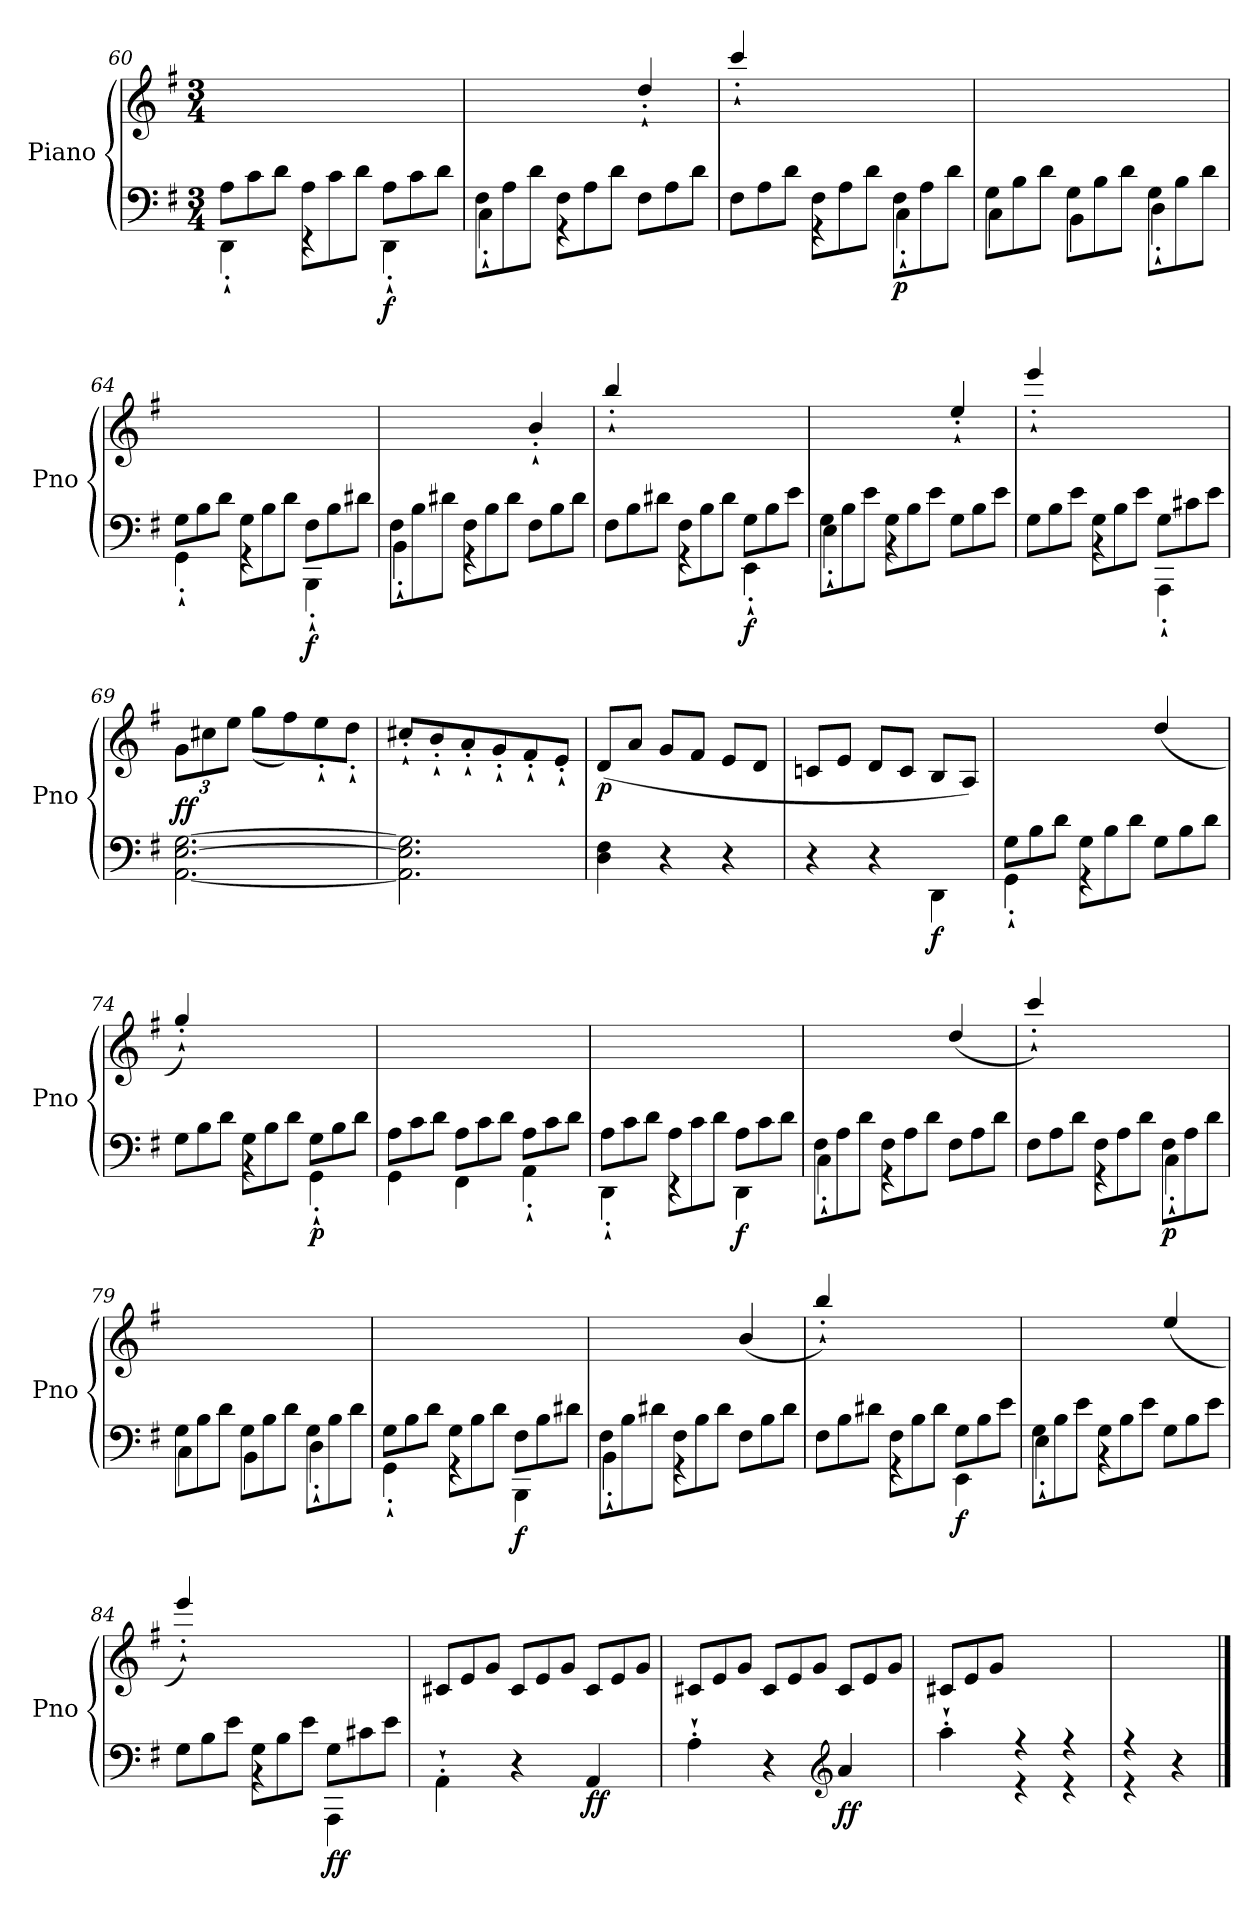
**kern	**kern	**dynam
*part1	*part1	*part1
*staff2	*staff1	*staff1/2
*I"Piano	*	*
*I'Pno	*	*
*clefF4	*clefG2	*
*k[f#]	*k[f#]	*
*M3/4	*M3/4	*
*Xtuplet	*	*
=60	=60	=60
*^	*	*
12A\L	4DD'`\	2.ryy	.
12c\	.	.	.
12d\J	.	.	.
12A\L	4rEE	.	.
12c\	.	.	.
12d\J	.	.	.
!	!	!	!LO:DY:b=2
12A\L	4DD'`\	.	f
12c\	.	.	.
12d\J	.	.	.
!!LO:PB:g=z
=61	=61	=61	=61
*	*	*^	*
12F#\L	4C'`\	2.ryy	2ryy	.
12A\	.	.	.	.
12d\J	.	.	.	.
12F#\L	4rGG	.	.	.
12A\	.	.	.	.
12d\J	.	.	.	.
12F#\L	4ryy	.	4dd'`/	.
12A\	.	.	.	.
12d\J	.	.	.	.
=62	=62	=62	=62	=62
12F#\L	4ryy	2.ryy	4ccc'`/	.
12A\	.	.	.	.
12d\J	.	.	.	.
12F#\L	4rGG	.	2ryy	.
12A\	.	.	.	.
12d\J	.	.	.	.
!	!	!	!	!LO:DY:b=2
12F#\L	4C'`\	.	.	p
12A\	.	.	.	.
12d\J	.	.	.	.
*	*	*v	*v	*
=63	=63	=63	=63
12G\L	4C\	2.ryy	.
12B\	.	.	.
12d\J	.	.	.
12G\L	4BB\	.	.
12B\	.	.	.
12d\J	.	.	.
12G\L	4D'`\	.	.
12B\	.	.	.
12d\J	.	.	.
=64	=64	=64	=64
12G\L	4GG'`\	2.ryy	.
12B\	.	.	.
12d\J	.	.	.
12G\L	4rGG	.	.
12B\	.	.	.
12d\J	.	.	.
!	!	!	!LO:DY:b=2
12F#\L	4BBB'`\	.	f
12B\	.	.	.
12d#X\J	.	.	.
!!LO:PB:g=z
=65	=65	=65	=65
*	*	*^	*
12F#\L	4BB'`\	2.ryy	2ryy	.
12B\	.	.	.	.
12d#X\J	.	.	.	.
12F#\L	4rGG	.	.	.
12B\	.	.	.	.
12d#\J	.	.	.	.
12F#\L	4ryy	.	4b'`/	.
12B\	.	.	.	.
12d#\J	.	.	.	.
!!LO:PB:g=z	!!
=66	=66	=66	=66	=66
12F#\L	4ryy	2.ryy	4bb'`/	.
12B\	.	.	.	.
12d#X\J	.	.	.	.
12F#\L	4rGG	.	2ryy	.
12B\	.	.	.	.
12d#\J	.	.	.	.
!	!	!	!	!LO:DY:b=2
12G\L	4EE'`\	.	.	f
12B\	.	.	.	.
12e\J	.	.	.	.
=67	=67	=67	=67	=67
12G\L	4E'`\	2.ryy	2ryy	.
12B\	.	.	.	.
12e\J	.	.	.	.
12G\L	4rBB	.	.	.
12B\	.	.	.	.
12e\J	.	.	.	.
12G\L	4ryy	.	4ee'`/	.
12B\	.	.	.	.
12e\J	.	.	.	.
=68	=68	=68	=68	=68
12G\L	4ryy	2.ryy	4eee'`/	.
12B\	.	.	.	.
12e\J	.	.	.	.
12G\L	4rBB	.	2ryy	.
12B\	.	.	.	.
12e\J	.	.	.	.
12G\L	4AAA'`\	.	.	.
12c#X\	.	.	.	.
12e\J	.	.	.	.
*v	*v	*	*	*
=69	=69	=69	=69
*	*	*Xbrackettup	*
!	!	!	!LO:DY:b
[2.AA\ [2.E\ [2.G\	2.ryy	12g\L	ff
.	.	12cc#X\	.
.	.	12ee\J	.
.	.	(<8gg\L	.
.	.	8ff#\)	.
.	.	8ee'`\	.
.	.	8dd'`\J	.
!!LO:LB:g=z	!!
=70	=70	=70	=70
2.AA\] 2.E\] 2.G\]	2.ryy	8cc#X'`/L	.
.	.	8b'`/	.
.	.	8a'`/	.
.	.	8g'`/	.
.	.	8f#'`/	.
.	.	8e'`/J	.
!!LO:LB:g=z	!!
=71	=71	=71	=71
!	!	!	!LO:DY:b
4D\ 4F#\	2.ryy	(>8d/L	p
.	.	8a/J	.
4r	.	8g/L	.
.	.	8f#/J	.
4r	.	8e/L	.
.	.	8d/J	.
=72	=72	=72	=72
4r	2.ryy	8cn/L	.
.	.	8e/J	.
4r	.	8d/L	.
.	.	8c/J	.
!	!	!	!LO:DY:b=2
4DD\	.	8B/L	f
.	.	8A/J)	.
=73	=73	=73	=73
*^	*	*	*
12G\L	4GG'`\	2.ryy	2ryy	.
12B\	.	.	.	.
12d\J	.	.	.	.
12G\L	4rGG	.	.	.
12B\	.	.	.	.
12d\J	.	.	.	.
12G\L	4ryy	.	(>4dd/	.
12B\	.	.	.	.
12d\J	.	.	.	.
=74	=74	=74	=74	=74
12G\L	4ryy	2.ryy	4gg'`/)	.
12B\	.	.	.	.
12d\J	.	.	.	.
12G\L	4rBB	.	2ryy	.
12B\	.	.	.	.
12d\J	.	.	.	.
!	!	!	!	!LO:DY:b=2
12G\L	4GG'`\	.	.	p
12B\	.	.	.	.
12d\J	.	.	.	.
*	*	*v	*v	*
=75	=75	=75	=75
12A\L	4GG\	2.ryy	.
12c\	.	.	.
12d\J	.	.	.
12A\L	4FF#\	.	.
12c\	.	.	.
12d\J	.	.	.
12A\L	4AA'`\	.	.
12c\	.	.	.
12d\J	.	.	.
!!LO:LB:g=z
=76	=76	=76	=76
12A\L	4DD'`\	2.ryy	.
12c\	.	.	.
12d\J	.	.	.
12A\L	4rEE	.	.
12c\	.	.	.
12d\J	.	.	.
!	!	!	!LO:DY:b=2
12A\L	4DD\	.	f
12c\	.	.	.
12d\J	.	.	.
=77	=77	=77	=77
*	*	*^	*
12F#\L	4C'`\	2.ryy	2ryy	.
12A\	.	.	.	.
12d\J	.	.	.	.
12F#\L	4rGG	.	.	.
12A\	.	.	.	.
12d\J	.	.	.	.
12F#\L	4ryy	.	(>4dd/	.
12A\	.	.	.	.
12d\J	.	.	.	.
=78	=78	=78	=78	=78
12F#\L	4ryy	2.ryy	4ccc'`/)	.
12A\	.	.	.	.
12d\J	.	.	.	.
12F#\L	4rGG	.	2ryy	.
12A\	.	.	.	.
12d\J	.	.	.	.
!	!	!	!	!LO:DY:b=2
12F#\L	4C'`\	.	.	p
12A\	.	.	.	.
12d\J	.	.	.	.
*	*	*v	*v	*
=79	=79	=79	=79
12G\L	4C\	2.ryy	.
12B\	.	.	.
12d\J	.	.	.
12G\L	4BB\	.	.
12B\	.	.	.
12d\J	.	.	.
12G\L	4D'`\	.	.
12B\	.	.	.
12d\J	.	.	.
!!LO:LB:g=z
=80	=80	=80	=80
12G\L	4GG'`\	2.ryy	.
12B\	.	.	.
12d\J	.	.	.
12G\L	4rGG	.	.
12B\	.	.	.
12d\J	.	.	.
!	!	!	!LO:DY:b=2
12F#\L	4BBB\	.	f
12B\	.	.	.
12d#X\J	.	.	.
!!LO:PB:g=z
=81	=81	=81	=81
*	*	*^	*
12F#\L	4BB'`\	2.ryy	2ryy	.
12B\	.	.	.	.
12d#X\J	.	.	.	.
12F#\L	4rGG	.	.	.
12B\	.	.	.	.
12d#\J	.	.	.	.
12F#\L	4ryy	.	(>4b/	.
12B\	.	.	.	.
12d#\J	.	.	.	.
=82	=82	=82	=82	=82
12F#\L	4ryy	2.ryy	4bb'`/)	.
12B\	.	.	.	.
12d#X\J	.	.	.	.
12F#\L	4rGG	.	2ryy	.
12B\	.	.	.	.
12d#\J	.	.	.	.
!	!	!	!	!LO:DY:b=2
12G\L	4EE\	.	.	f
12B\	.	.	.	.
12e\J	.	.	.	.
=83	=83	=83	=83	=83
12G\L	4E'`\	2.ryy	2ryy	.
12B\	.	.	.	.
12e\J	.	.	.	.
12G\L	4rBB	.	.	.
12B\	.	.	.	.
12e\J	.	.	.	.
12G\L	4ryy	.	(>4ee/	.
12B\	.	.	.	.
12e\J	.	.	.	.
=84	=84	=84	=84	=84
12G\L	4ryy	2.ryy	4eee'`/)	.
12B\	.	.	.	.
12e\J	.	.	.	.
12G\L	4rBB	.	2ryy	.
12B\	.	.	.	.
12e\J	.	.	.	.
!	!	!	!	!LO:DY:b=2
12G\L	4AAA\	.	.	ff
12c#X\	.	.	.	.
12e\J	.	.	.	.
*v	*v	*	*	*
!!LO:PB:g=z	!!
=85	=85	=85	=85
*	*	*Xtuplet	*
4AA'`\	2.ryy	12c#X/L	.
.	.	12e/	.
.	.	12g/J	.
4r	.	12c#/L	.
.	.	12e/	.
.	.	12g/J	.
!	!	!	!LO:DY:b=2
4AA/	.	12c#/L	ff
.	.	12e/	.
.	.	12g/J	.
!!LO:LB:g=z	!!
=86	=86	=86	=86
4A'`\	2.ryy	12c#X/L	.
.	.	12e/	.
.	.	12g/J	.
4r	.	12c#/L	.
.	.	12e/	.
.	.	12g/J	.
*clefG2	*	*	*
!	!	!	!LO:DY:b=2
4a/	.	12c#/L	ff
.	.	12e/	.
.	.	12g/J	.
=87	=87	=87	=87
*^	*	*	*
4ryy	4aa'`\	2.ryy	12c#X/L	.
.	.	.	12e/	.
.	.	.	12g/J	.
4r	4r	.	2ryy	.
4r	4r	.	.	.
=88	=88	=88	=88	=88
4r	4r	2ryy	4ryy	.
4r	4ryy	.	4ryy	.
*v	*v	*	*	*
*	*v	*v	*
==	==	==
*-	*-	*-
